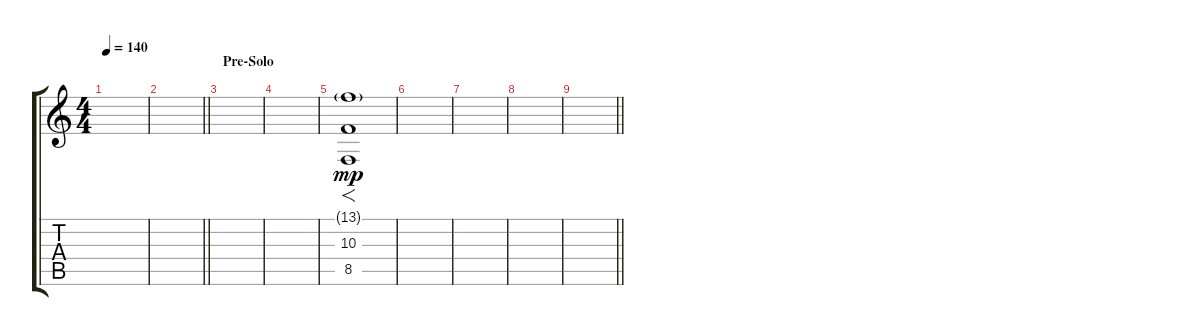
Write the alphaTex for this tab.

\track "" {instrument stringensemble1}
\staff {score tabs}
\tuning (E4 B3 G3 D3 A2 E2) {hide}
\ts (4 4)
\tempo 140
\clef g2
\ks c
|
\barLineRight lightlight
|
\section ("" "Pre-Solo")
|
|
(13.1{g} 10.3 8.5).1{f dy mp} |
|
|
|
\barLineRight lightlight
